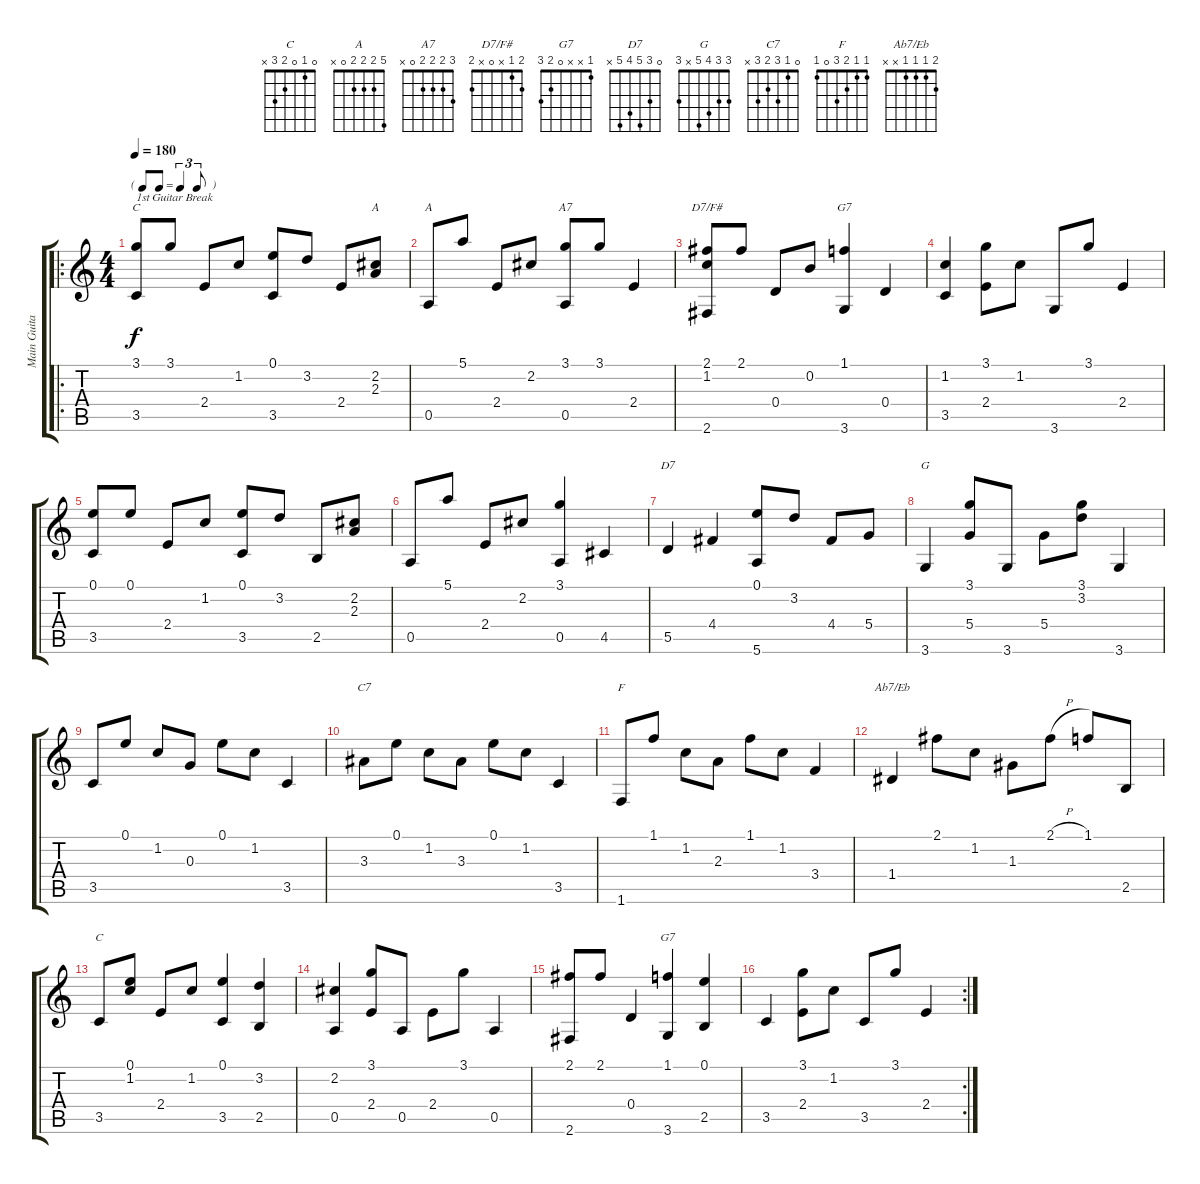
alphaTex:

\track ("Main Guitar" "Main Guita") {instrument acousticguitarsteel}
\staff {score tabs}
\tuning (E4 B3 G3 D3 A2 E2) {hide}
\chord ("C" 3 1 x 2 3 x)
\chord ("A" x 2 2 2 x x)
\chord ("A" 5 2 2 2 0 x)
\chord ("A7" 3 2 2 2 0 x)
\chord ("D7/F#" 2 1 x 0 x 2)
\chord ("G7" 1 0 0 0 x 3)
\chord ("D7" 0 3 5 4 5 x)
\chord ("G" 3 3 4 5 x 3)
\chord ("C7" 0 1 3 2 3 x)
\chord ("F" 1 1 2 3 0 1)
\chord ("Ab7/Eb" 2 1 1 1 x x)
\chord ("C" 0 1 0 2 3 x)
\chord ("G7" 1 x x 0 2 3)
\ro
\ts (4 4)
\tf triplet8th
\tempo 180
\clef g2
\ks c
(3.1 3.5).8{ch "C" txt "1st Guitar Break" dy f instrument acousticguitarsteel} 3.1.8 2.4.8 1.2.8 (0.1 3.5).8 3.2.8 2.4.8 (2.2 2.3).8{ch "A"} |
0.5.8{ch "A"} 5.1.8 2.4.8 2.2.8 (3.1 0.5).8{ch "A7"} 3.1.8 2.4.4 |
(2.1 1.2 2.6).8{ch "D7/F#"} 2.1.8 0.4.8 0.2.8 (1.1 3.6).4{ch "G7"} 0.4.4 |
(1.2 3.5).4 (3.1 2.4).8 1.2.8 3.6.8 3.1.8 2.4.4 |
(0.1 3.5).8 0.1.8 2.4.8 1.2.8 (0.1 3.5).8 3.2.8 2.5.8 (2.2 2.3).8 |
0.5.8 5.1.8 2.4.8 2.2.8 (3.1 0.5).4 4.5.4 |
5.5.4{ch "D7"} 4.4.4 (0.1 5.6).8 3.2.8 4.4.8 5.4.8 |
3.6.4{ch "G"} (3.1 5.4).8 3.6.8 5.4.8 (3.1 3.2).8 3.6.4 |
3.5.8 0.1.8 1.2.8 0.3.8 0.1.8 1.2.8 3.5.4 |
3.3.8{ch "C7"} 0.1.8 1.2.8 3.3.8 0.1.8 1.2.8 3.5.4 |
1.6.8{ch "F"} 1.1.8 1.2.8 2.3.8 1.1.8 1.2.8 3.4.4 |
1.4.4{ch "Ab7/Eb"} 2.1.8 1.2.8 1.3.8 2.1{h}.8 1.1.8 2.5.8 |
3.5.8{ch "C"} (0.1 1.2).8 2.4.8 1.2.8 (0.1 3.5).4 (3.2 2.5).4 |
(2.2 0.5).4 (3.1 2.4).8 0.5.8 2.4.8 3.1.8 0.5.4 |
(2.1 2.6).8 2.1.8 0.4.4 (1.1 3.6).4{ch "G7"} (0.1 2.5).4 |
\rc 2
3.5.4 (3.1 2.4).8 1.2.8 3.5.8 3.1.8 2.4.4
